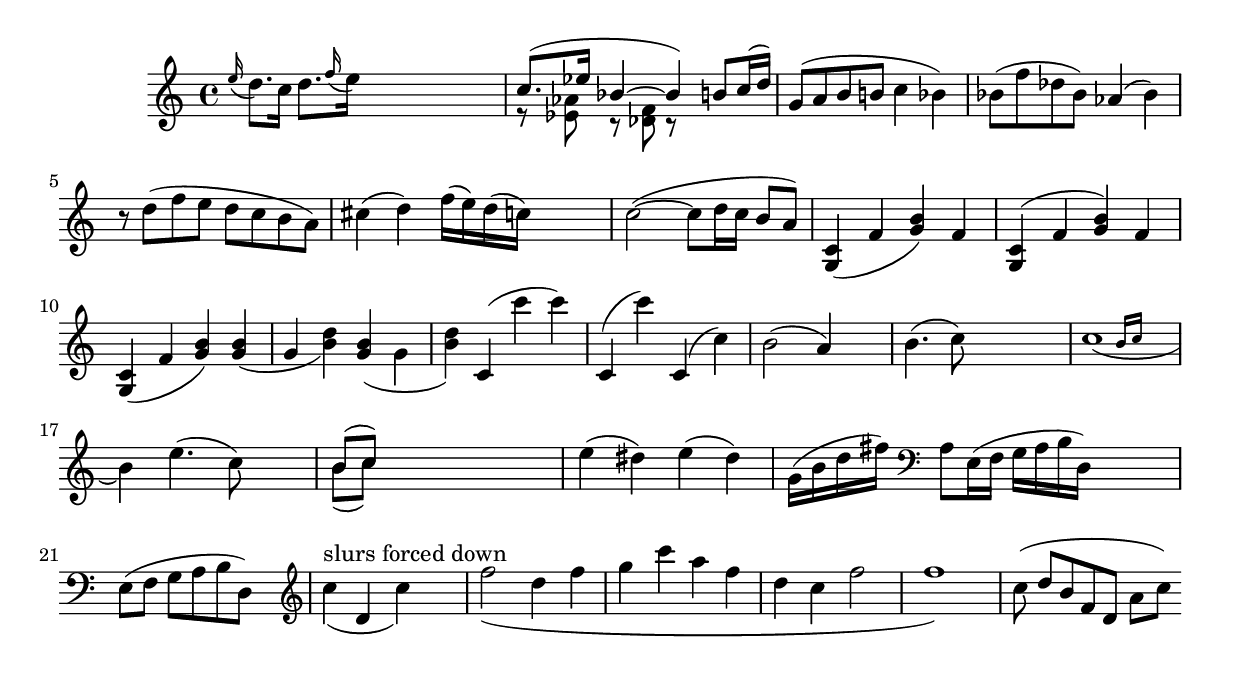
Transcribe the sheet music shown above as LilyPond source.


\header {

    texidoc = "Slur formatting is based on scoring. A large number of
    slurs are generated. Each esthetic aspect gets demerits, the best
    configuration (with least demerits) wins. This must be tested in
    one big file, since changing one score parameter for one situation
    may affect several other situations.

    Tunable parameters are in @file{scm/slur.scm}. 
"

}

\version "2.7.13"
\layout {
    raggedright = ##t
%    #(define debug-slur-scoring #t)
}

\relative {
  
    \grace e=''16( d8.[) c16]
    d=''8.[ \grace f16( e16)]
    s2
    << {c=''8.([ es16] bes4~bes )}
       \\
       {r8  <as es> r <f des> r }
    >>
    \new Voice { \voiceOne b='8[ c16( d])  }
    g='8[( a b b! ]  c4  bes) 
    bes='8( f' des bes) as4( bes)
    r8 d( f e d c b a)
    cis=''4( d)  f'=''16( e)    d( c)
    s4
    
    c'=''2(~c8 d16 c b8 a)
    
    <c=' g>4 ( f <g b>) f
    <c g>^( f <g b>) f
    <c g>_( f <g b>)
    <g b>_( g  <b d>)
    <g b>_( \stemDown g \stemNeutral  <b d>)
    c,='^( c'' c) 
    c,,^( c'')
    c,,^( c')
    | b='2( a4) s4
    | b='4.( c8) s2
    | << c=''1_(
       { s2 \grace { b16[ c] } } >>
    \break
    b4)
    e=''4.( c8) s4
    | << { b='8[( c]) } \\
	 { b='8[( c]) }>>

    
    s2.|
    e4( dis4)
    e4( dis4) 
    g='16( b d fis)
    \clef bass a=8[ e16(f] g[ a b d,)]  s4 | \break
    e=8[( f] g[ a b d,)]  s4 |
    
    \clef treble
    \new Voice {
	\slurDown
	c=''4(^"slurs forced down"  d, c') s4
	f=''2( d4 f | g c a f | d c f2 | f1) |
    }

%    \override Slur #'eccentricity = #-2
    c=''8 ( d[ b f d] a'[ c])
}

